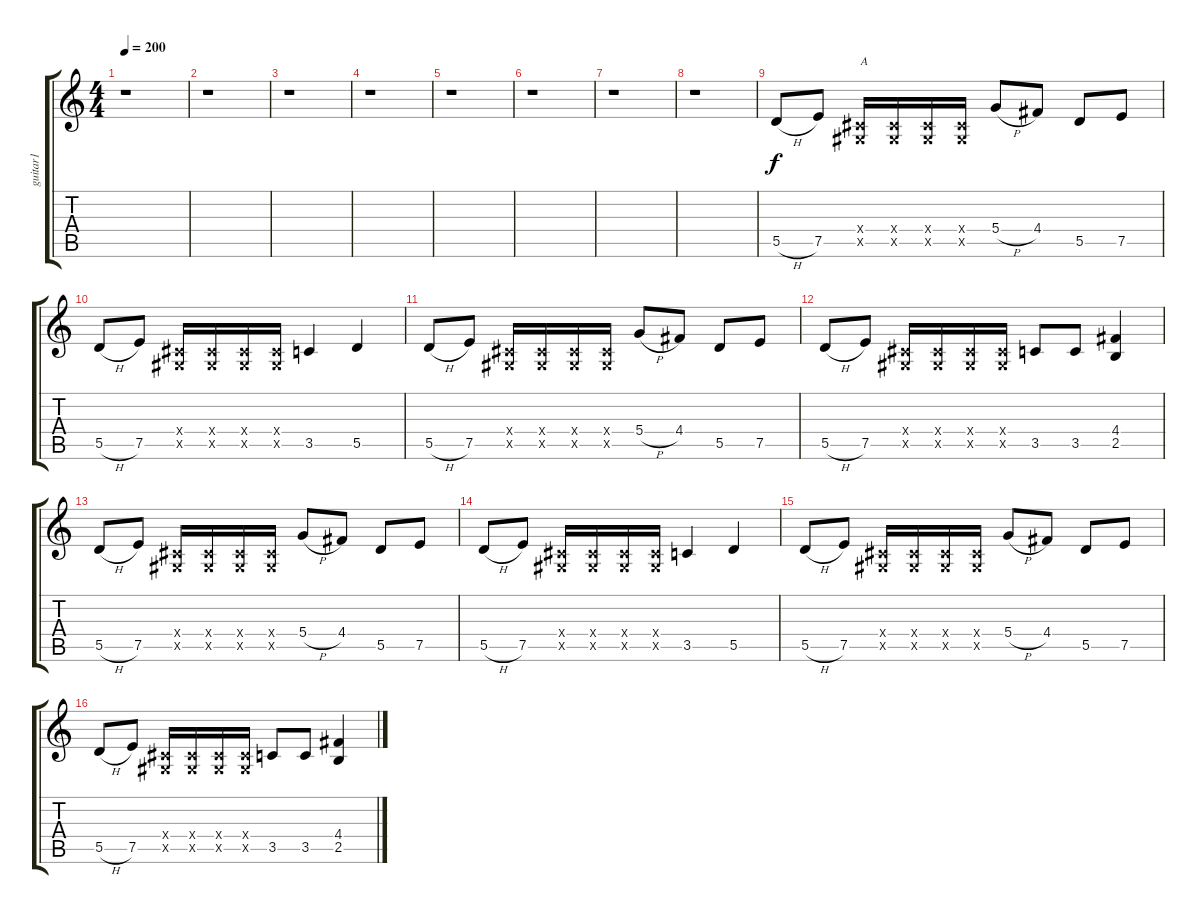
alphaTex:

\track ("guitar1" "guitar1") {instrument distortionguitar}
\staff {score tabs}
\tuning (E4 B3 G3 D3 A2 E2) {hide}
\ts (4 4)
\tempo 200
\clef g2
\ks c
r.1{dy f instrument distortionguitar} |
r.1 |
r.1 |
r.1 |
r.1 |
r.1 |
r.1 |
r.1 |
5.5{h}.8 7.5.8 (-1.4{x} -1.5{x}).16{txt "A"} (-1.4{x} -1.5{x}).16 (-1.4{x} -1.5{x}).16 (-1.4{x} -1.5{x}).16 5.4{h}.8 4.4.8 5.5.8 7.5.8 |
5.5{h}.8 7.5.8 (-1.4{x} -1.5{x}).16 (-1.4{x} -1.5{x}).16 (-1.4{x} -1.5{x}).16 (-1.4{x} -1.5{x}).16 3.5.4 5.5.4 |
5.5{h}.8 7.5.8 (-1.4{x} -1.5{x}).16 (-1.4{x} -1.5{x}).16 (-1.4{x} -1.5{x}).16 (-1.4{x} -1.5{x}).16 5.4{h}.8 4.4.8 5.5.8 7.5.8 |
5.5{h}.8 7.5.8 (-1.4{x} -1.5{x}).16 (-1.4{x} -1.5{x}).16 (-1.4{x} -1.5{x}).16 (-1.4{x} -1.5{x}).16 3.5.8 3.5.8 (4.4 2.5).4 |
5.5{h}.8 7.5.8 (-1.4{x} -1.5{x}).16 (-1.4{x} -1.5{x}).16 (-1.4{x} -1.5{x}).16 (-1.4{x} -1.5{x}).16 5.4{h}.8 4.4.8 5.5.8 7.5.8 |
5.5{h}.8 7.5.8 (-1.4{x} -1.5{x}).16 (-1.4{x} -1.5{x}).16 (-1.4{x} -1.5{x}).16 (-1.4{x} -1.5{x}).16 3.5.4 5.5.4 |
5.5{h}.8 7.5.8 (-1.4{x} -1.5{x}).16 (-1.4{x} -1.5{x}).16 (-1.4{x} -1.5{x}).16 (-1.4{x} -1.5{x}).16 5.4{h}.8 4.4.8 5.5.8 7.5.8 |
5.5{h}.8 7.5.8 (-1.4{x} -1.5{x}).16 (-1.4{x} -1.5{x}).16 (-1.4{x} -1.5{x}).16 (-1.4{x} -1.5{x}).16 3.5.8 3.5.8 (4.4 2.5).4
